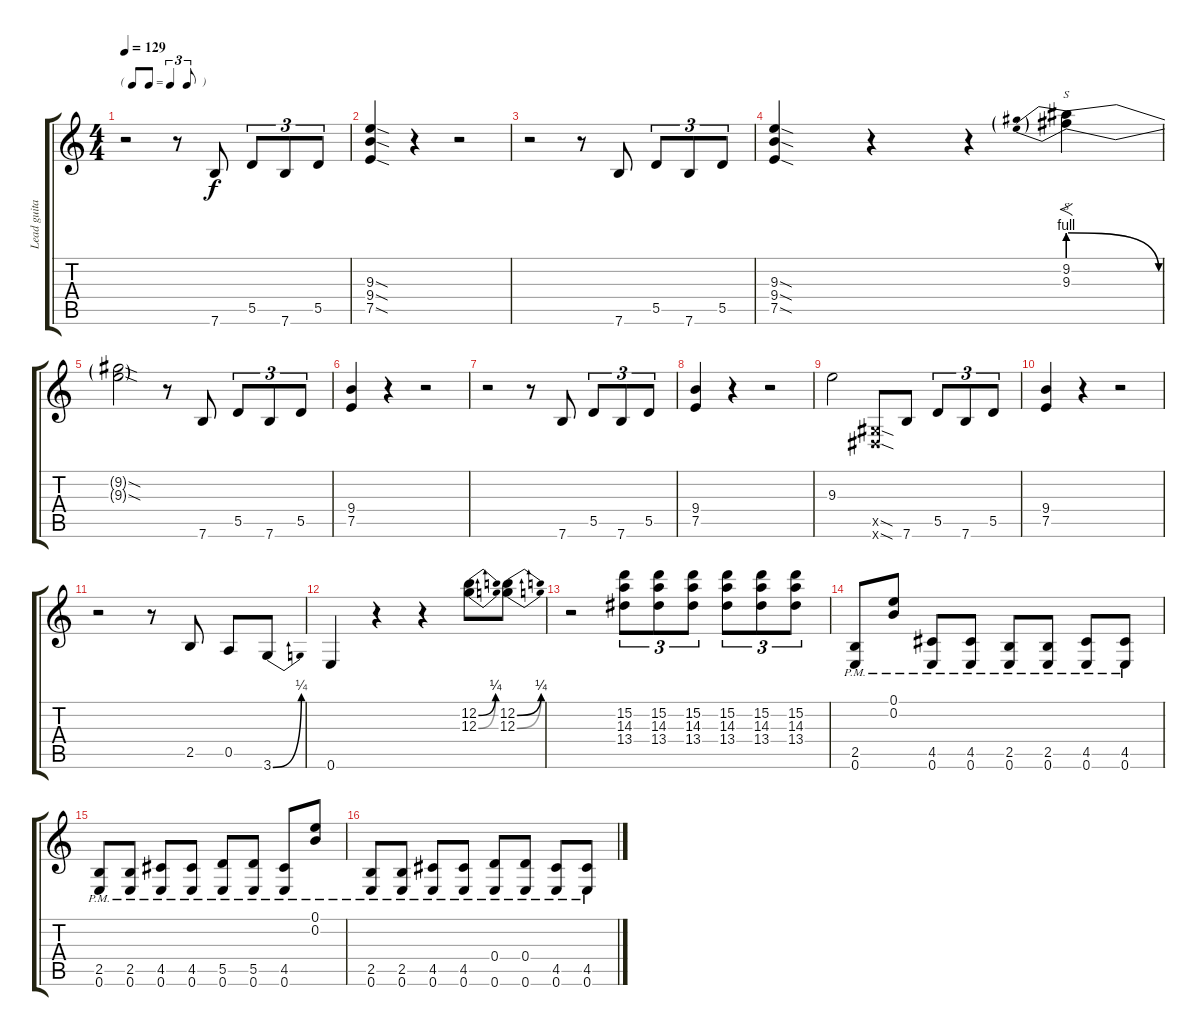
\track ("Lead guitar" "Lead guita") {instrument distortionguitar}
\staff {score tabs}
\tuning (E4 B3 G3 D3 A2 E2) {hide}
\ts (4 4)
\tf triplet8th
\tempo 129
\clef g2
\ks c
r.2{dy f instrument distortionguitar} r.8 7.6.8 5.5.8{tu (3 2)} 7.6.8{tu (3 2)} 5.5.8{tu (3 2)} |
(9.3{sod} 9.4{sod} 7.5{sod}).4 r.4 r.2 |
r.2 r.8 7.6.8 5.5.8{tu (3 2)} 7.6.8{tu (3 2)} 5.5.8{tu (3 2)} |
(9.3{sod} 9.4{sod} 7.5{sod}).4 r.4 r.4 (9.2{be (prebendrelease 0 4 60 0)} 9.3{be (prebendrelease 0 4 60 0)}).4{f s} |
(9.2{sod t} 9.3{sod t}).2 r.8 7.6.8 5.5.8{tu (3 2)} 7.6.8{tu (3 2)} 5.5.8{tu (3 2)} |
(9.4 7.5).4 r.4 r.2 |
r.2 r.8 7.6.8 5.5.8{tu (3 2)} 7.6.8{tu (3 2)} 5.5.8{tu (3 2)} |
(9.4 7.5).4 r.4 r.2 |
9.3.2 (-1.5{sod x} -1.6{sod x}).8 7.6.8 5.5.8{tu (3 2)} 7.6.8{tu (3 2)} 5.5.8{tu (3 2)} |
(9.4 7.5).4 r.4 r.2 |
r.2 r.8 2.5.8 0.5.8 3.6{be (bend 0 0 60 1)}.8 |
0.6.4 r.4 r.4 (12.2{be (bend 0 0 60 1)} 12.3{be (bend 0 0 60 1)}).8 (12.2{be (bend 0 0 60 1)} 12.3{be (bend 0 0 60 1)}).8 |
r.2 (15.2 14.3 13.4).8{tu (3 2)} (15.2 14.3 13.4).8{tu (3 2)} (15.2 14.3 13.4).8{tu (3 2)} (15.2 14.3 13.4).8{tu (3 2)} (15.2 14.3 13.4).8{tu (3 2)} (15.2 14.3 13.4).8{tu (3 2)} |
(2.5{pm} 0.6{pm}).8 (0.1{pm} 0.2{pm}).8 (4.5{pm} 0.6{pm}).8 (4.5{pm} 0.6{pm}).8 (2.5{pm} 0.6{pm}).8 (2.5{pm} 0.6{pm}).8 (4.5{pm} 0.6{pm}).8 (4.5{pm} 0.6{pm}).8 |
(2.5{pm} 0.6{pm}).8 (2.5{pm} 0.6{pm}).8 (4.5{pm} 0.6{pm}).8 (4.5{pm} 0.6{pm}).8 (5.5{pm} 0.6{pm}).8 (5.5{pm} 0.6{pm}).8 (4.5{pm} 0.6{pm}).8 (0.1{pm} 0.2{pm}).8 |
(2.5{pm} 0.6{pm}).8 (2.5{pm} 0.6{pm}).8 (4.5{pm} 0.6{pm}).8 (4.5{pm} 0.6{pm}).8 (0.4 0.6{pm}).8 (0.4 0.6{pm}).8 (4.5{pm} 0.6{pm}).8 (4.5{pm} 0.6{pm}).8
